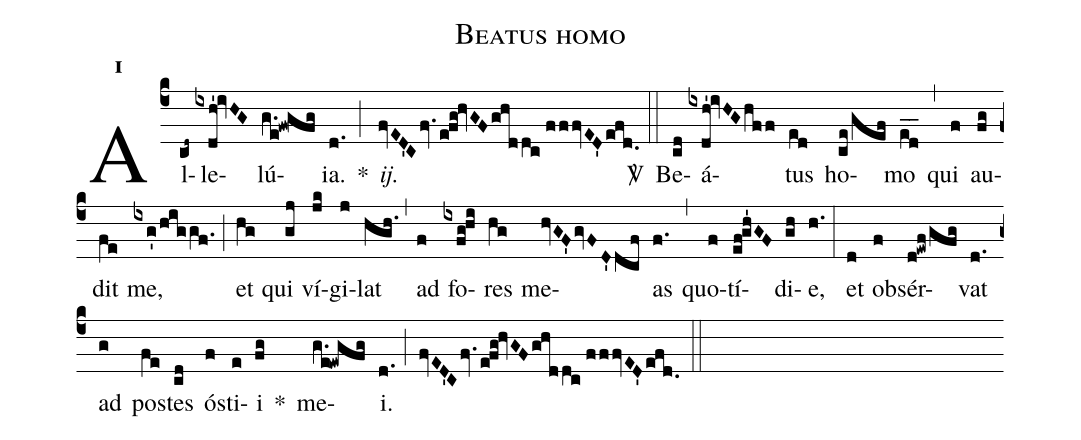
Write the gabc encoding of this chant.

name:Beatus homo;
mode:1;
office-part:Alleluia;
%%
(c4) Al(cd~)le(ixdh'!ivHG)lú(g.e!fw!gfg)ia.(d.) *(;) <i>ij.</i>(fvED'Cfv.e!fg!hvGFghddc//fffvED'efd.) <sp>V/</sp>(::) Be(cd)á(ixdh'!ivHGhff)tus(ed) ho(ce/gef)mo(ed__) (,) qui(f) au(fg)dit(fe) me,(ixg'/higgf.) (;) et(hg) qui(gj) ví(jk)gi(j)lat(hgh.) (,) ad(f) fo(ixfg!hi)res(hg) me(hvGF'gvFD'dcf)as(f.) (,) quo(f)tí(ef!gh'GF)di(gh)e,(h.) (:) et(d) ob(f)sér(d!ewf/gfg)vat(d.) ad(g) pos(fe)tes(cd) ós(f)ti(e)i(fg) *() me(g.e!ewgfg)i.(d.) (;) (fvED'Cfv.e!fg!hvGFghddc//fffvED'efd.) (::)
